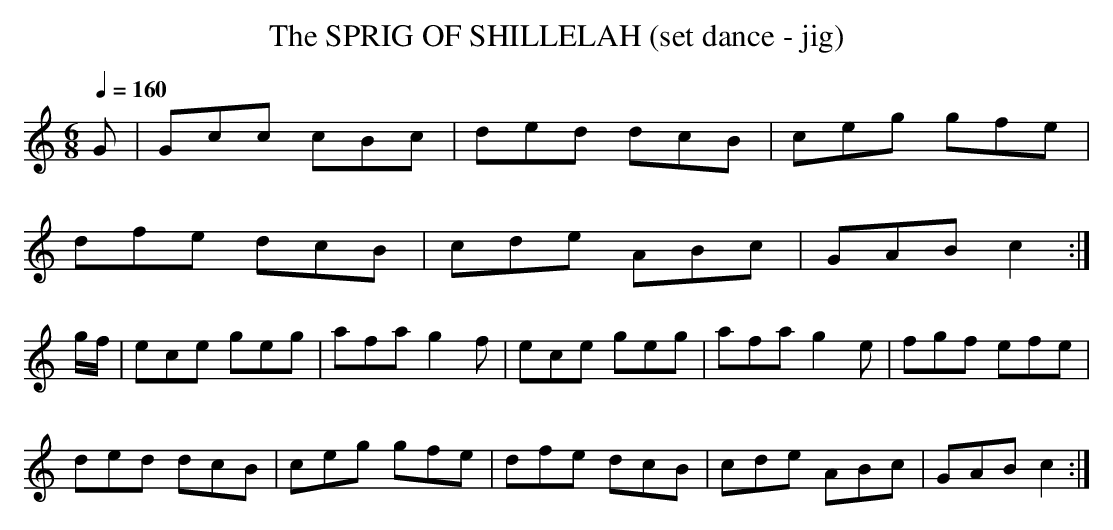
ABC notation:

X:1
T:SPRIG OF SHILLELAH (set dance - jig), The
Q:1/4=160
L:1/8
M:6/8
K:C
G|Gcc cBc|ded dcB|ceg gfe|
dfe dcB|cde ABc|GAB c2 :|% 6 measures
g/f/|ece geg|afa g2f|ece geg|afa g2e|fgf efe|
ded dcB|ceg gfe|dfe dcB|cde ABc|GAB c2 :|%10 measures
